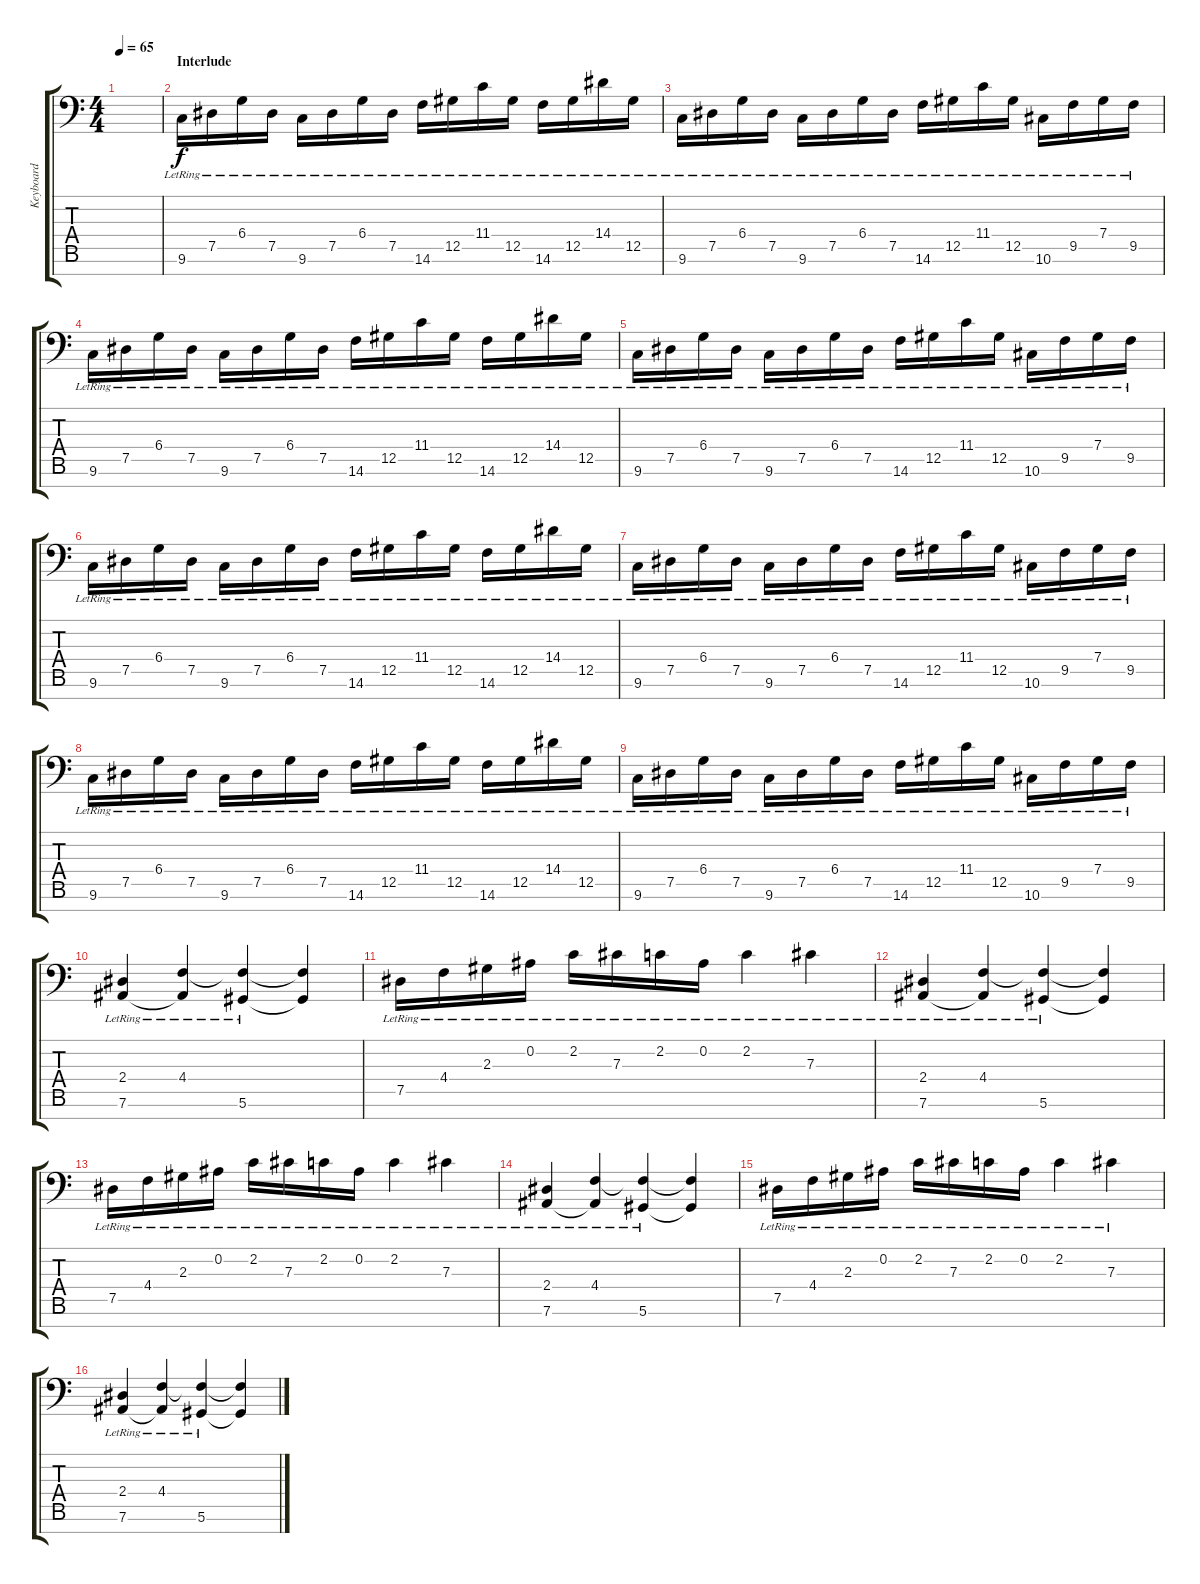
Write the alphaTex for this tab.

\track ("Keyboard" "Keyboard") {instrument pad2warm}
\staff {score tabs}
\tuning (Eb4 Bb3 Gb3 Db3 Ab2 Eb2 Bb1) {hide}
\ts (4 4)
\tempo 65
\clef f4
\ks c
|
\section ("" "Interlude")
9.6{lr}.16{instrument brightacousticpiano} 7.5{lr}.16 6.4{lr}.16 7.5{lr}.16 9.6{lr}.16 7.5{lr}.16 6.4{lr}.16 7.5{lr}.16 14.6{lr}.16 12.5{lr}.16 11.4{lr}.16 12.5{lr}.16 14.6{lr}.16 12.5{lr}.16 14.4{lr}.16 12.5{lr}.16 |
9.6{lr}.16 7.5{lr}.16 6.4{lr}.16 7.5{lr}.16 9.6{lr}.16 7.5{lr}.16 6.4{lr}.16 7.5{lr}.16 14.6{lr}.16 12.5{lr}.16 11.4{lr}.16 12.5{lr}.16 10.6{lr}.16 9.5{lr}.16 7.4{lr}.16 9.5{lr}.16 |
9.6{lr}.16 7.5{lr}.16 6.4{lr}.16 7.5{lr}.16 9.6{lr}.16 7.5{lr}.16 6.4{lr}.16 7.5{lr}.16 14.6{lr}.16 12.5{lr}.16 11.4{lr}.16 12.5{lr}.16 14.6{lr}.16 12.5{lr}.16 14.4{lr}.16 12.5{lr}.16 |
9.6{lr}.16 7.5{lr}.16 6.4{lr}.16 7.5{lr}.16 9.6{lr}.16 7.5{lr}.16 6.4{lr}.16 7.5{lr}.16 14.6{lr}.16 12.5{lr}.16 11.4{lr}.16 12.5{lr}.16 10.6{lr}.16 9.5{lr}.16 7.4{lr}.16 9.5{lr}.16 |
9.6{lr}.16{instrument brightacousticpiano} 7.5{lr}.16 6.4{lr}.16 7.5{lr}.16 9.6{lr}.16 7.5{lr}.16 6.4{lr}.16 7.5{lr}.16 14.6{lr}.16 12.5{lr}.16 11.4{lr}.16 12.5{lr}.16 14.6{lr}.16 12.5{lr}.16 14.4{lr}.16 12.5{lr}.16 |
9.6{lr}.16 7.5{lr}.16 6.4{lr}.16 7.5{lr}.16 9.6{lr}.16 7.5{lr}.16 6.4{lr}.16 7.5{lr}.16 14.6{lr}.16 12.5{lr}.16 11.4{lr}.16 12.5{lr}.16 10.6{lr}.16 9.5{lr}.16 7.4{lr}.16 9.5{lr}.16 |
9.6{lr}.16 7.5{lr}.16 6.4{lr}.16 7.5{lr}.16 9.6{lr}.16 7.5{lr}.16 6.4{lr}.16 7.5{lr}.16 14.6{lr}.16 12.5{lr}.16 11.4{lr}.16 12.5{lr}.16 14.6{lr}.16 12.5{lr}.16 14.4{lr}.16 12.5{lr}.16 |
9.6{lr}.16 7.5{lr}.16 6.4{lr}.16 7.5{lr}.16 9.6{lr}.16 7.5{lr}.16 6.4{lr}.16 7.5{lr}.16 14.6{lr}.16 12.5{lr}.16 11.4{lr}.16 12.5{lr}.16 10.6{lr}.16 9.5{lr}.16 7.4{lr}.16 9.5{lr}.16 |
(2.4{lr} 7.6{lr}).4 (4.4{lr} 7.6{t}).4 (4.4{t} 5.6{lr}).4 (4.4{t} 5.6{t}).4 |
7.5{lr}.16 4.4{lr}.16 2.3{lr}.16 0.2{lr}.16 2.2{lr}.16 7.3{lr}.16 2.2{lr}.16 0.2{lr}.16 2.2{lr}.4 7.3{lr}.4 |
(2.4{lr} 7.6{lr}).4 (4.4{lr} 7.6{t}).4 (4.4{t} 5.6{lr}).4 (4.4{t} 5.6{t}).4 |
7.5{lr}.16 4.4{lr}.16 2.3{lr}.16 0.2{lr}.16 2.2{lr}.16 7.3{lr}.16 2.2{lr}.16 0.2{lr}.16 2.2{lr}.4 7.3{lr}.4 |
(2.4{lr} 7.6{lr}).4 (4.4{lr} 7.6{t}).4 (4.4{t} 5.6{lr}).4 (4.4{t} 5.6{t}).4 |
7.5{lr}.16 4.4{lr}.16 2.3{lr}.16 0.2{lr}.16 2.2{lr}.16 7.3{lr}.16 2.2{lr}.16 0.2{lr}.16 2.2{lr}.4 7.3{lr}.4 |
(2.4{lr} 7.6{lr}).4 (4.4{lr} 7.6{t}).4 (4.4{t} 5.6{lr}).4 (4.4{t} 5.6{t}).4
